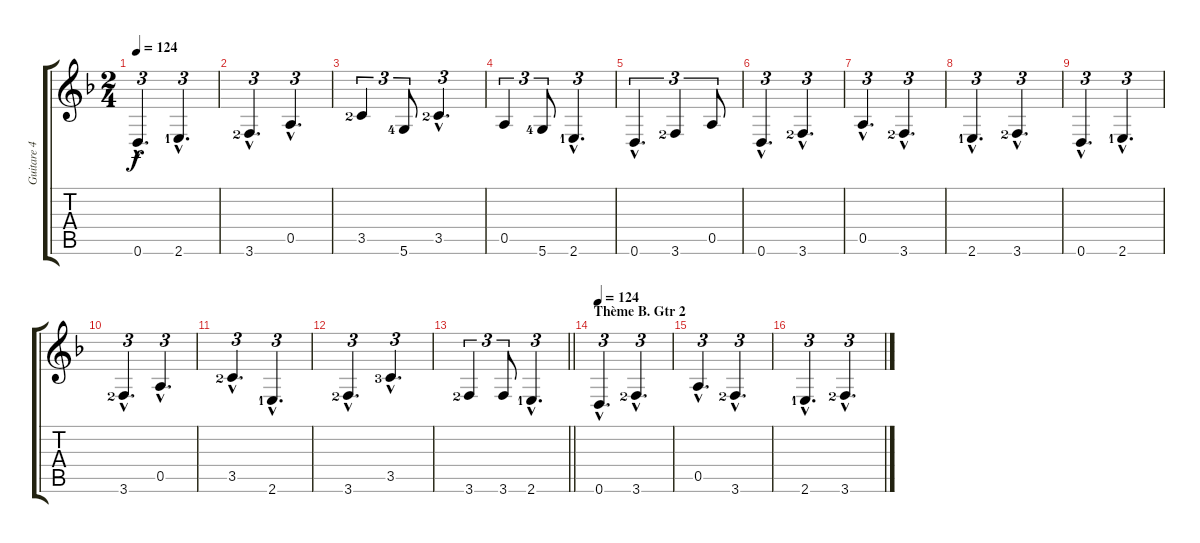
\track ("Guitare 4" "Guitare 4") {instrument acousticguitarnylon}
\staff {score tabs}
\tuning (E4 B3 G3 D3 A2 D2) {hide}
\ts (2 4)
\tempo 124
\clef g2
\ks dminor
0.6{hac}.4{d tu (3 2) dy f} 2.6{hac lf 2}.4{d tu (3 2)} |
3.6{hac lf 3}.4{d tu (3 2)} 0.5{hac}.4{d tu (3 2)} |
3.5{lf 3}.4{tu (3 2)} 5.6{lf 5}.8{tu (3 2)} 3.5{hac lf 3}.4{d tu (3 2)} |
0.5.4{tu (3 2)} 5.6{lf 5}.8{tu (3 2)} 2.6{hac lf 2}.4{d tu (3 2)} |
0.6{hac}.4{d tu (3 2)} 3.6{lf 3}.4{tu (3 2)} 0.5.8{tu (3 2)} |
0.6{hac}.4{d tu (3 2)} 3.6{hac lf 3}.4{d tu (3 2)} |
0.5{hac}.4{d tu (3 2)} 3.6{hac lf 3}.4{d tu (3 2)} |
2.6{hac lf 2}.4{d tu (3 2)} 3.6{hac lf 3}.4{d tu (3 2)} |
0.6{hac}.4{d tu (3 2)} 2.6{hac lf 2}.4{d tu (3 2)} |
3.6{hac lf 3}.4{d tu (3 2)} 0.5{hac}.4{d tu (3 2)} |
3.5{hac lf 3}.4{d tu (3 2)} 2.6{hac lf 2}.4{d tu (3 2)} |
3.6{hac lf 3}.4{d tu (3 2)} 3.5{hac lf 4}.4{d tu (3 2)} |
\barLineRight lightlight
3.6{lf 3}.4{tu (3 2)} 3.6.8{tu (3 2)} 2.6{hac lf 2}.4{d tu (3 2)} |
\section ("" "Thème B. Gtr 2")
\tempo 124
0.6{hac}.4{d tu (3 2) volume 13 balance 0 instrument acousticguitarnylon} 3.6{hac lf 3}.4{d tu (3 2)} |
0.5{hac}.4{d tu (3 2)} 3.6{hac lf 3}.4{d tu (3 2)} |
2.6{hac lf 2}.4{d tu (3 2)} 3.6{hac lf 3}.4{d tu (3 2)}
